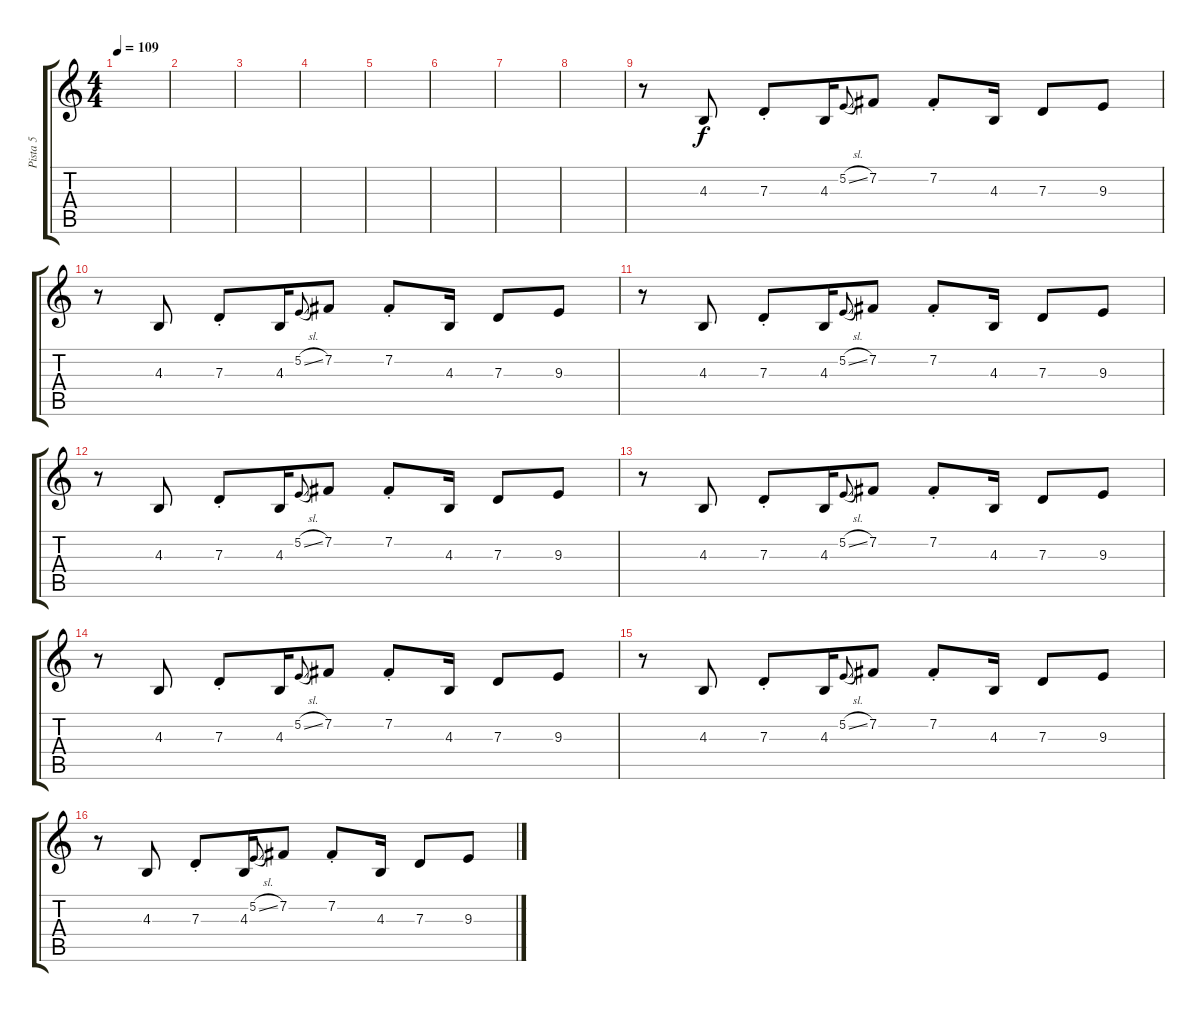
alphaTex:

\track ("Pista 5" "Pista 5") {instrument shamisen}
\staff {score tabs}
\tuning (E4 B3 G3 D3 A2 E2) {hide}
\ts (4 4)
\tempo 109
\clef g2
\ks c
|
|
|
|
|
|
|
|
r.8{volume 13} 4.3.8 7.3{st}.8 4.3.16 5.2{sl}.8{gr onbeat} 7.2.8 7.2{st}.8 4.3.16 7.3.8 9.3.8 |
r.8 4.3.8 7.3{st}.8 4.3.16 5.2{sl}.8{gr onbeat} 7.2.8 7.2{st}.8 4.3.16 7.3.8 9.3.8 |
r.8 4.3.8 7.3{st}.8 4.3.16 5.2{sl}.8{gr onbeat} 7.2.8 7.2{st}.8 4.3.16 7.3.8 9.3.8 |
r.8 4.3.8 7.3{st}.8 4.3.16 5.2{sl}.8{gr onbeat} 7.2.8 7.2{st}.8 4.3.16 7.3.8 9.3.8 |
r.8{volume 16} 4.3.8 7.3{st}.8 4.3.16 5.2{sl}.8{gr onbeat} 7.2.8 7.2{st}.8 4.3.16 7.3.8 9.3.8 |
r.8 4.3.8 7.3{st}.8 4.3.16 5.2{sl}.8{gr onbeat} 7.2.8 7.2{st}.8 4.3.16 7.3.8 9.3.8 |
r.8 4.3.8 7.3{st}.8 4.3.16 5.2{sl}.8{gr onbeat} 7.2.8 7.2{st}.8 4.3.16 7.3.8 9.3.8 |
r.8 4.3.8 7.3{st}.8 4.3.16 5.2{sl}.8{gr onbeat} 7.2.8 7.2{st}.8 4.3.16 7.3.8 9.3.8
